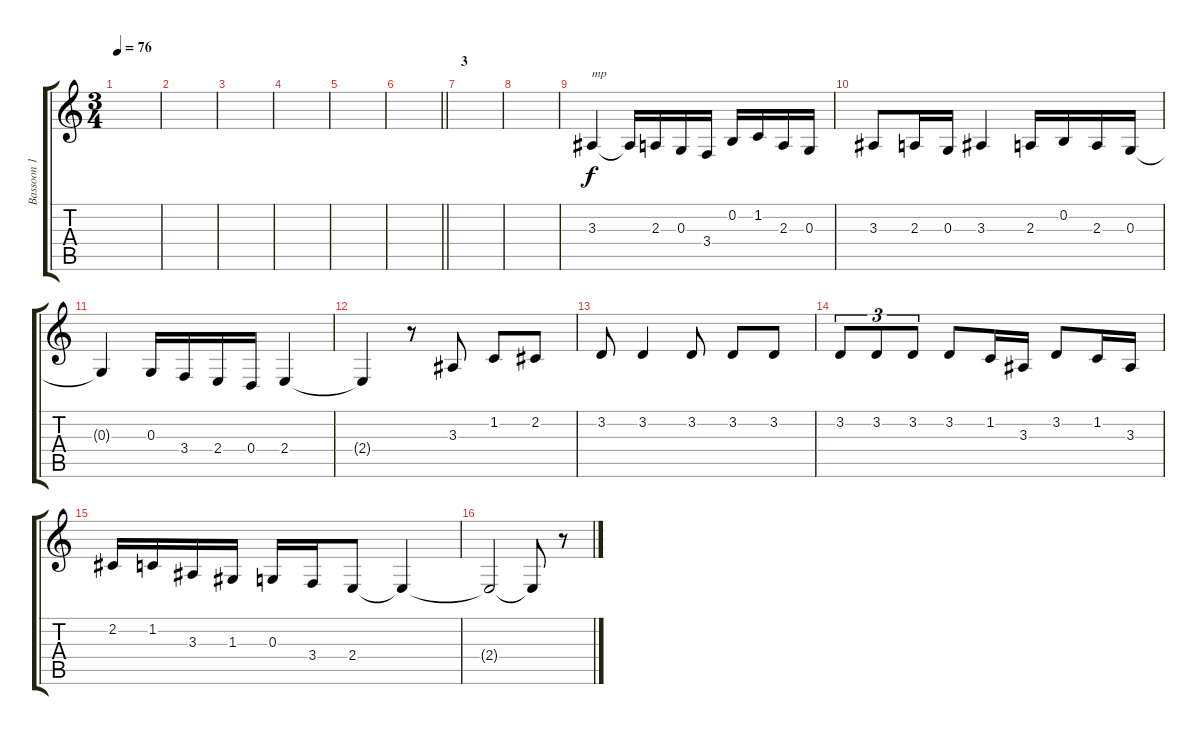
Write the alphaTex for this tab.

\track ("Bassoon 1" "Bassoon 1") {instrument bassoon}
\staff {score tabs}
\tuning (E4 B3 G3 D3 A2 C2) {hide}
\ts (3 4)
\tempo 76
\clef g2
\ks c
|
|
|
|
|
\barLineRight lightlight
|
\section ("" "3")
|
|
3.3.4{txt "mp" volume 16} 3.3{t}.16 2.3.16 0.3.16 3.4.16 0.2.16 1.2.16 2.3.16 0.3.16 |
3.3.8 2.3.16 0.3.16 3.3.4 2.3.16 0.2.16 2.3.16 0.3.16 |
0.3{t}.4 0.3.16 3.4.16 2.4.16 0.4.16 2.4.4 |
2.4{t}.4 r.8 3.3.8 1.2.8 2.2.8 |
3.2.8 3.2.4 3.2.8 3.2.8 3.2.8 |
3.2.8{tu (3 2)} 3.2.8{tu (3 2)} 3.2.8{tu (3 2)} 3.2.8 1.2.16 3.3.16 3.2.8 1.2.16 3.3.16 |
2.2.16 1.2.16 3.3.16 1.3.16 0.3.16 3.4.16 2.4.8 2.4{t}.4 |
2.4{t}.2 2.4{t}.8 r.8
